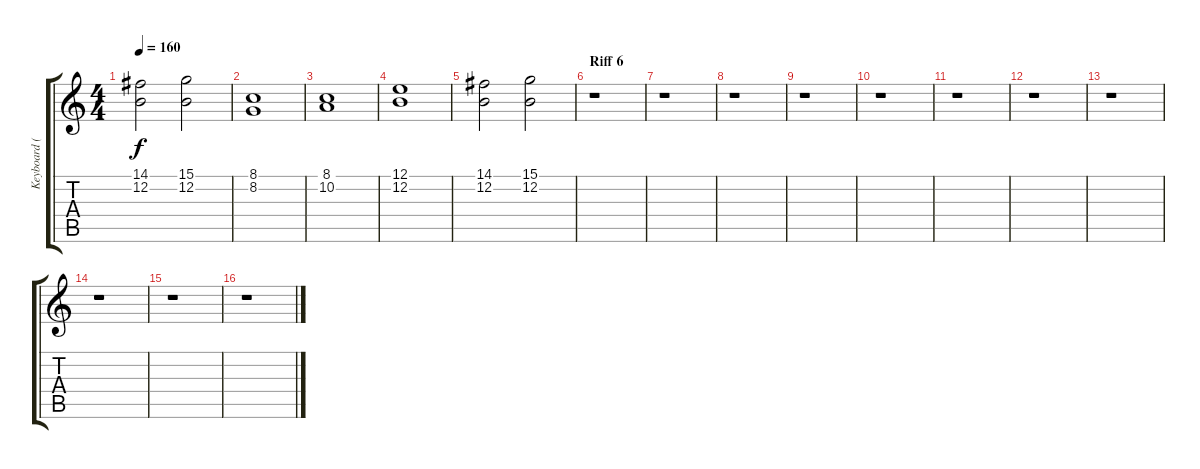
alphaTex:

\track ("Keyboard (Bells)" "Keyboard (") {instrument tubularbells}
\staff {score tabs}
\tuning (E4 B3 G3 D3 A2 E2) {hide}
\ts (4 4)
\tempo 160
\clef g2
\ks c
(14.1 12.2).2{dy f} (15.1 12.2).2 |
(8.1 8.2).1 |
(8.1 10.2).1 |
(12.1 12.2).1 |
(14.1 12.2).2 (15.1 12.2).2 |
\section ("" "Riff 6")
r.1 |
r.1 |
r.1 |
r.1 |
r.1 |
r.1 |
r.1 |
r.1 |
r.1 |
r.1 |
r.1
